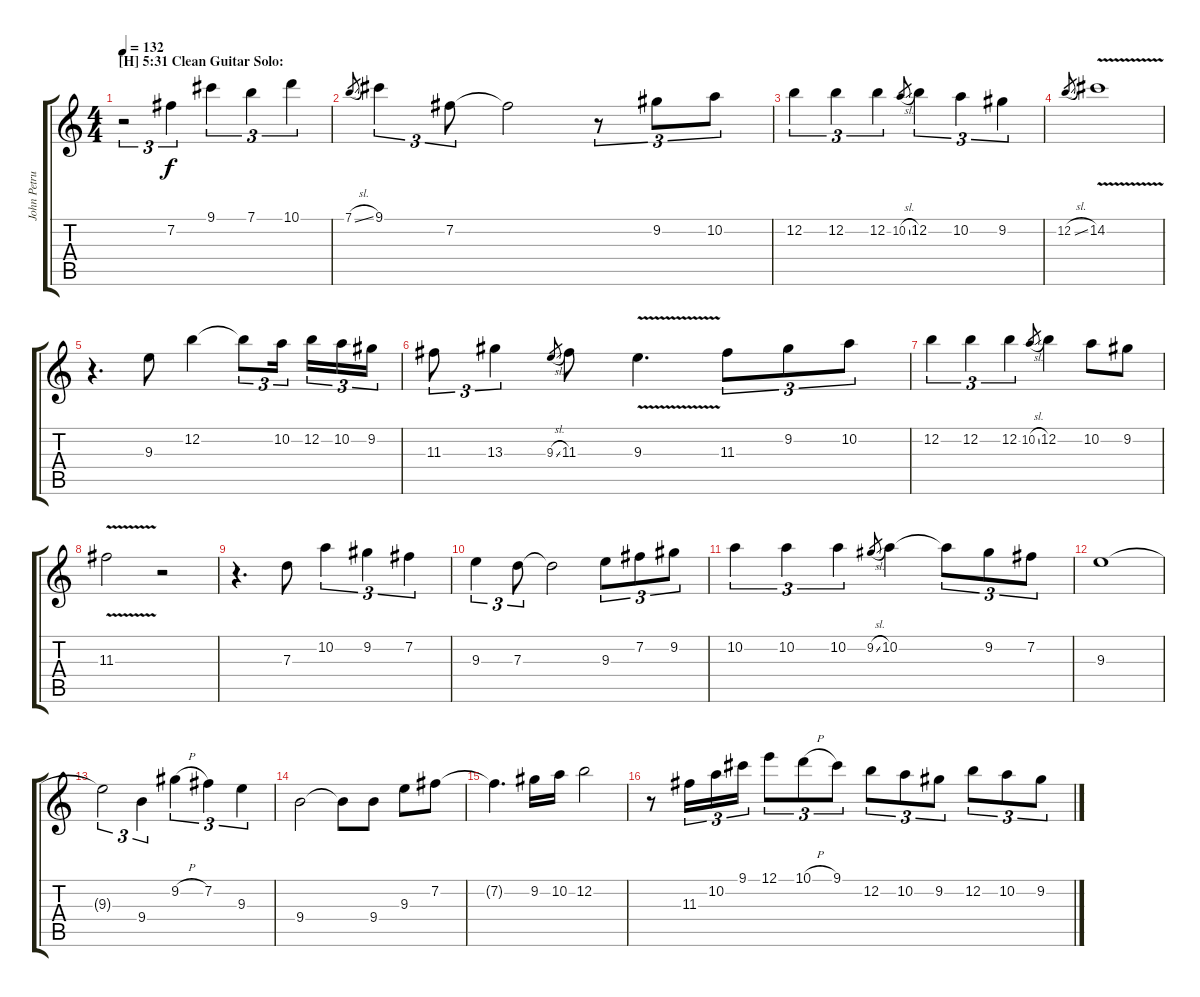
\track ("John Petrucci - Guitar" "John Petru") {instrument distortionguitar}
\staff {score tabs}
\tuning (E4 B3 G3 D3 A2 E2) {hide}
\ts (4 4)
\section ("" "[H] 5:31 Clean Guitar Solo:")
\tempo 132
\clef g2
\ks c
r.2{tu (3 2) dy f volume 11 instrument electricguitarjazz} 7.2.4{tu (3 2)} 9.1.4{tu (3 2)} 7.1.4{tu (3 2)} 10.1.4{tu (3 2)} |
7.1{sl}.8{gr} 9.1.4{tu (3 2)} 7.2.8{tu (3 2)} 7.2{t}.2 r.8{tu (3 2)} 9.2.8{tu (3 2)} 10.2.8{tu (3 2)} |
12.2.4{tu (3 2)} 12.2.4{tu (3 2)} 12.2.4{tu (3 2)} 10.2{sl}.8{gr} 12.2.4{tu (3 2)} 10.2.4{tu (3 2)} 9.2.4{tu (3 2)} |
12.2{sl}.8{gr} 14.2{v}.1 |
r.4{d} 9.3.8 12.2.4 12.2{t}.8{tu (3 2)} 10.2.16{tu (3 2) beam splitsecondary} 12.2.16{tu (3 2)} 10.2.16{tu (3 2)} 9.2.16{tu (3 2)} |
11.3.8{tu (3 2)} 13.3.4{tu (3 2)} 9.3{sl}.8{gr} 11.3.8 9.3{v}.4{d} 11.3.8{tu (3 2)} 9.2.8{tu (3 2)} 10.2.8{tu (3 2)} |
12.2.4{tu (3 2)} 12.2.4{tu (3 2)} 12.2.4{tu (3 2)} 10.2{sl}.8{gr} 12.2.4 10.2.8 9.2.8 |
11.3{v}.2 r.2 |
r.4{d} 7.3.8 10.2.4{tu (3 2)} 9.2.4{tu (3 2)} 7.2.4{tu (3 2)} |
9.3.4{tu (3 2)} 7.3.8{tu (3 2)} 7.3{t}.2 9.3.8{tu (3 2)} 7.2.8{tu (3 2)} 9.2.8{tu (3 2)} |
10.2.4{tu (3 2)} 10.2.4{tu (3 2)} 10.2.4{tu (3 2)} 9.2{sl}.8{gr} 10.2.4 10.2{t}.8{tu (3 2)} 9.2.8{tu (3 2)} 7.2.8{tu (3 2)} |
9.3.1 |
9.3{t}.2{tu (3 2)} 9.4.4{tu (3 2)} 9.2{h}.4{tu (3 2)} 7.2.4{tu (3 2)} 9.3.4{tu (3 2)} |
9.4.2 9.4{t}.8 9.4.8 9.3.8 7.2.8 |
7.2{t}.4{d} 9.2.16 10.2.16 12.2.2 |
r.8 11.3.16{tu (3 2)} 10.2.16{tu (3 2)} 9.1.16{tu (3 2)} 12.1.8{tu (3 2)} 10.1{h}.8{tu (3 2)} 9.1.8{tu (3 2)} 12.2.8{tu (3 2)} 10.2.8{tu (3 2)} 9.2.8{tu (3 2)} 12.2.8{tu (3 2)} 10.2.8{tu (3 2)} 9.2.8{tu (3 2)}
